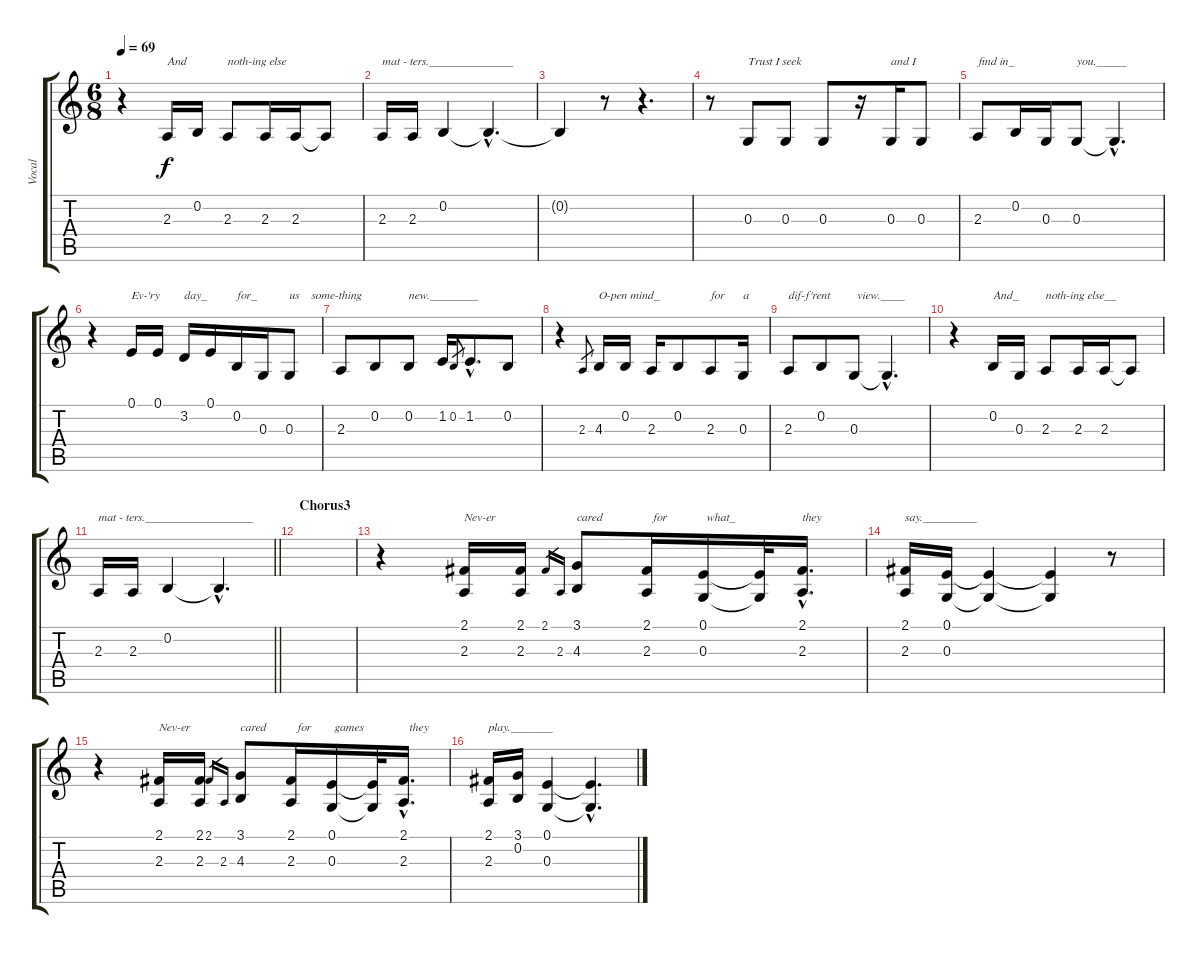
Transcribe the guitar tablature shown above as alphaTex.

\track ("Vocal" "Vocal") {instrument lead2sawtooth}
\staff {score tabs}
\tuning (E4 B3 G3 D3 A2 E2) {hide}
\ts (6 8)
\tempo 69
\clef g2
\ks c
r.4{dy f} 2.3.16{txt "And"} 0.2.16 2.3.8{txt "noth-ing else"} 2.3.16 2.3.16 2.3{t}.8 |
2.3.16{txt "mat - ters.______________"} 2.3.16 0.2.4 0.2{hac t}.4{d} |
0.2{t}.4 r.8 r.4{d} |
r.8 0.3.8{txt "Trust I seek"} 0.3.8 0.3.8 r.16 0.3.16{txt "and I"} 0.3.8 |
2.3.8{txt "find in_"} 0.2.16 0.3.16 0.3.8{txt "you._____"} 0.3{hac t}.4{d} |
r.4 0.1.16{txt "Ev-'ry"} 0.1.16 3.2.16{txt "day_"} 0.1.16 0.2.16{txt "for_"} 0.3.16 0.3.8{txt "us    some-thing"} |
2.3.8 0.2.8 0.2.8{txt "new.________"} 1.2.16 0.2.8{gr} 1.2{hac}.8{d} 0.2.8 |
r.4 2.3.8{gr} 4.3.16{txt "O-pen mind_"} 0.2.16 2.3.16 0.2.8 2.3.8{txt "for"} 0.3.16{txt "a"} |
2.3.8{txt "dif-f'rent"} 0.2.8 0.3.8{txt " view.____"} 0.3{hac t}.4{d} |
r.4 0.2.16{txt "And_"} 0.3.16 2.3.8{txt "noth-ing else__"} 2.3.16 2.3.16 2.3{t}.8 |
\barLineRight lightlight
2.3.16{txt "mat - ters.__________________"} 2.3.16 0.2.4 0.2{hac t}.4{d} |
\section ("" "Chorus3")
|
r.4 (2.1 2.3).16{txt "Nev-er"} (2.1 2.3).16 2.1.16{gr} 2.3.16{gr} (3.1 4.3).8{txt "cared"} (2.1 2.3).16{txt "  for"} (0.1 0.3).16{txt " what_"} (0.1{t} 0.3{t}).32 (2.1{hac} 2.3{hac}).16{d txt "they"} |
(2.1 2.3).16{txt "say._________"} (0.1 0.3).16 (0.1{t} 0.3{t}).4 (0.1{t} 0.3{t}).4 r.8 |
r.4 (2.1 2.3).16{txt "Nev-er"} (2.1 2.3).16 2.1.16{gr} 2.3.16{gr} (3.1 4.3).8{txt "cared"} (2.1 2.3).16{txt "  for"} (0.1 0.3).16{txt " games"} (0.1{t} 0.3{t}).32 (2.1{hac} 2.3{hac}).16{d txt "  they"} |
(2.1 2.3).16{txt "play._______"} (3.1 0.2).16 (0.1 0.3).4 (0.1{hac t} 0.3{hac t}).4{d}
